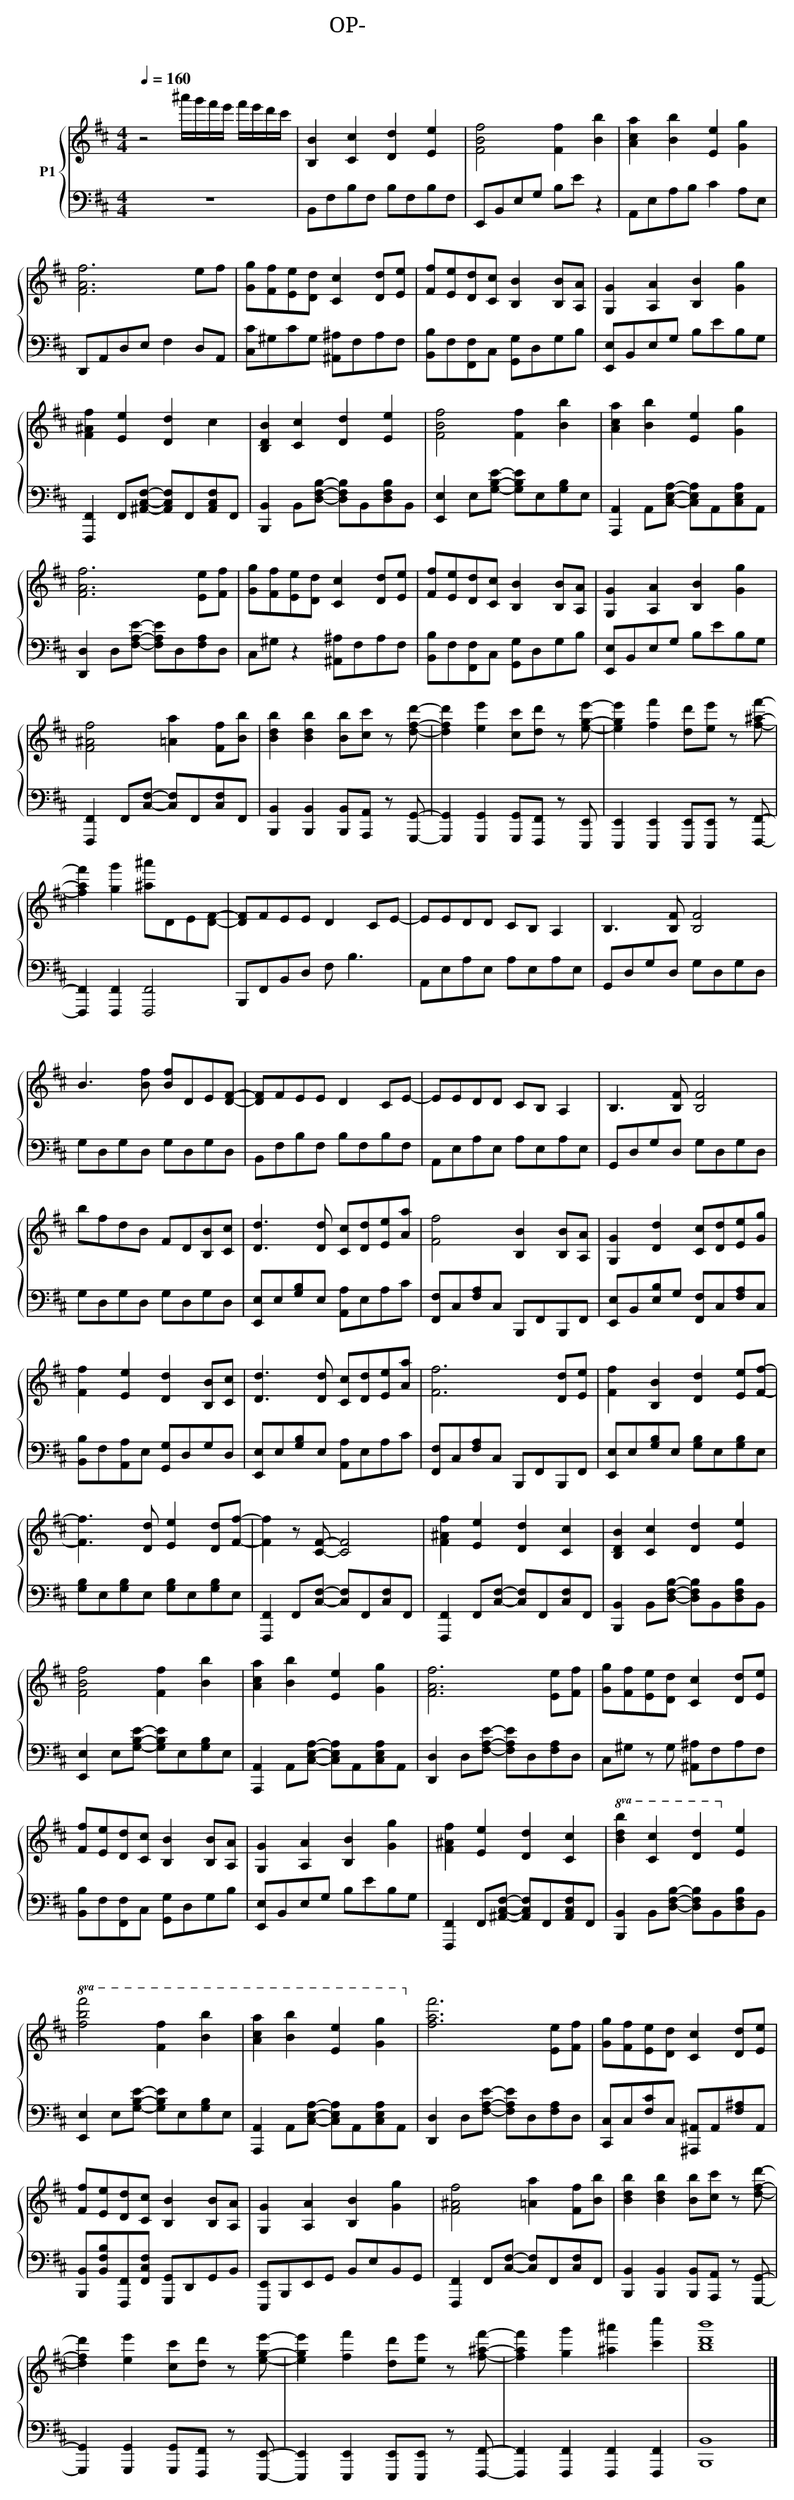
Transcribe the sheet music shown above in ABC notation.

X:1
T:七大罪OP-热情
C:瓦修 编制
%%score { 1 | 2 }
L:1/8
Q:1/4=160
M:4/4
K:D
V:1 treble nm="P1"
V:2 bass
V:1
 z4 ^a'/g'/f'/e'/ f'/e'/d'/c'/ | [B,B]2 [Cc]2 [Dd]2 [Ee]2 | [FBf]4 [Ff]2 [Bb]2 | %3
 [Aca]2 [Bb]2 [Ee]2 [Gg]2 |$ [FAf]6 ef | [Gg][Ff][Ee][Dd] [Cc]2 [Dd][Ee] | %6
 [Ff][Ee][Dd][Cc] [B,B]2 [B,B][A,A] | [G,G]2 [A,A]2 [B,B]2 [Gg]2 |$ [F^Af]2 [Ee]2 [Dd]2 c2 | %9
 [B,DB]2 [Cc]2 [Dd]2 [Ee]2 | [FBf]4 [Ff]2 [Bb]2 | [Aca]2 [Bb]2 [Ee]2 [Gg]2 |$ [FAf]6 [Ee][Ff] | %13
 [Gg][Ff][Ee][Dd] [Cc]2 [Dd][Ee] | [Ff][Ee][Dd][Cc] [B,B]2 [B,B][A,A] | %15
 [G,G]2 [A,A]2 [B,B]2 [Gg]2 |$ [F^Af]4 [=Aa]2 [Ff][Bb] | [Bdb]2 [Bdb]2 [Bb][cc'] z [d-f-d'-]- | %18
 [dfd']2 [ee']2 [cc'][dd'] z [e-g-e'-]- | [ege']2 [ff']2 [dd'][ee'] z [f-^a-f'-]- |$ %20
 [faf']2 [gg']2 [^a^a']DE[D-F-]- | [DF]FEE D2 CE- | EEDD CB, A,2 | B,3 [B,F] [B,F]4 |$ %24
 B3 [Bf] [Bf]DE[D-F-]- | [DF]FEE D2 CE- | EEDD CB, A,2 | B,3 [B,F] [B,F]4 |$ bfdB FD[B,B][Cc] | %29
 [Dd]3 [Dd] [Cc][Dd][Ee][Aa] | [Ff]4 [B,B]2 [B,B][A,A] | [G,G]2 [Dd]2 [Cc][Dd][Ee][Gg] |$ %32
 [Ff]2 [Ee]2 [Dd]2 [B,B][Cc] | [Dd]3 [Dd] [Cc][Dd][Ee][Aa] | [Ff]6 [Dd][Ee] | %35
 [Ff]2 [B,B]2 [Dd]2 [Ee][F-f-]- |$ [Ff]3 [Dd] [Ee]2 [Dd][F-f-]- | [Ff]2 z [C-F-]- [CF]4 | %38
 [F^Af]2 [Ee]2 [Dd]2 [Cc]2 | [B,DB]2 [Cc]2 [Dd]2 [Ee]2 |$ [FBf]4 [Ff]2 [Bb]2 | %41
 [Aca]2 [Bb]2 [Ee]2 [Gg]2 | [FAf]6 [Ee][Ff] | [Gg][Ff][Ee][Dd] [Cc]2 [Dd][Ee] |$ %44
 [Ff][Ee][Dd][Cc] [B,B]2 [B,B][A,A] | [G,G]2 [A,A]2 [B,B]2 [Gg]2 | [F^Af]2 [Ee]2 [Dd]2 [Cc]2 | %47
!8va(! [Bdb]2 [cc']2 [dd']2!8va)! [ee']2 |$!8va(! [fbf']4 [ff']2 [bb']2 | %49
 [ac'a']2 [bb']2 [ee']2 [gg']2!8va)! | [faf']6 [Ee][Ff] | [Gg][Ff][Ee][Dd] [Cc]2 [Dd][Ee] |$ %52
 [Ff][Ee][Dd][Cc] [B,B]2 [B,B][A,A] | [G,G]2 [A,A]2 [B,B]2 [Gg]2 | [F^Af]4 [=Aa]2 [Ff][Bb] | %55
 [Bdb]2 [Bdb]2 [Bb][cc'] z [d-f-d'-]- |$ [dfd']2 [ee']2 [cc'][dd'] z [e-g-e'-]- | %57
 [ege']2 [ff']2 [dd'][ee'] z [f-^a-f'-]- | [faf']2 [gg']2 [^a^a']2 [c'c'']2 | [bd'b']8 |] %60
V:2
 z8 | B,,F,B,F, B,F,B,F, | E,,B,,E,G, B,E z2 | A,,E,A,B, C2 A,E, |$ D,,A,,D,E, F,2 D,A,, | %5
 [C,C]^G,CG, [^A,,^A,]F,A,F, | [B,,B,]F,[F,,F,]C, [G,,G,]D,G,B, | [E,,E,]B,,E,G, B,EB,G, |$ %8
 [F,,,F,,]2 F,,[^A,,-C,-F,-]- [A,,C,F,]F,,[A,,C,F,]F,, | %9
 [B,,,B,,]2 B,,[D,-F,-B,-]- [D,F,B,]B,,[D,F,B,]B,, | [E,,E,]2 E,[G,-B,-E-]- [G,B,E]E,[G,B,]E, | %11
 [A,,,A,,]2 A,,[C,-E,-A,-]- [C,E,A,]A,,[C,E,A,]A,, |$ [D,,D,]2 D,[F,-A,-E-]- [F,A,E]D,[F,A,]D, | %13
 C,^G, z2 [^A,,^A,]F,A,F, | [B,,B,]F,[F,,F,]C, [G,,G,]D,G,B, | [E,,E,]B,,E,G, B,EB,G, |$ %16
 [F,,,F,,]2 F,,[C,-F,-]- [C,F,]F,,[C,F,]F,, | %17
 [B,,,B,,]2 [B,,,B,,]2 [B,,,B,,][A,,,A,,] z [G,,,-G,,-]- | %18
 [G,,,G,,]2 [G,,,G,,]2 [G,,,G,,][F,,,F,,] z [E,,,E,,] | %19
 [E,,,E,,]2 [E,,,E,,]2 [E,,,E,,][E,,,E,,] z [F,,,-F,,-]- |$ [F,,,F,,]2 [F,,,F,,]2 [F,,,F,,]4 | %21
 B,,,F,,B,,D, F, B,3 | A,,E,A,E, A,E,A,E, | G,,D,G,D, G,D,G,D, |$ G,D,G,D, G,D,G,D, | %25
 B,,F,B,F, B,F,B,F, | A,,E,A,E, A,E,A,E, | G,,D,G,D, G,D,G,D, |$ G,D,G,D, G,D,G,D, | %29
 [E,,E,]E,[G,B,]E, [A,,A,]E,A,C | [F,,F,]C,[F,A,]C, B,,,F,,B,,,F,, | %31
 [E,,E,]B,,[E,B,]G, [F,,F,]C,[F,A,]C, |$ [B,,B,]F,[A,,A,]E, [G,,G,]D,G,D, | %33
 [E,,E,]E,[G,B,]E, [A,,A,]E,A,C | [F,,F,]C,[F,A,]C, B,,,F,,B,,,F,, | %35
 [E,,E,]E,[G,B,]E, [G,B,]E,[G,B,]E, |$ [G,B,]E,[G,B,]E, [G,B,]E,[G,B,]E, | %37
 [F,,,F,,]2 F,,[C,-F,-]- [C,F,]F,,[C,F,]F,, | [F,,,F,,]2 F,,[C,-F,-]- [C,F,]F,,[C,F,]F,, | %39
 [B,,,B,,]2 B,,[D,-F,-B,-]- [D,F,B,]B,,[D,F,B,]B,, |$ [E,,E,]2 E,[G,-B,-E-]- [G,B,E]E,[G,B,]E, | %41
 [A,,,A,,]2 A,,[C,-E,-A,-]- [C,E,A,]A,,[C,E,A,]A,, | [D,,D,]2 D,[F,-A,-E-]- [F,A,E]D,[F,A,]D, | %43
 C,^G, z G, [^A,,^A,]F,A,F, |$ [B,,B,]F,[F,,F,]C, [G,,G,]D,G,B, | [E,,E,]B,,E,G, B,EB,G, | %46
 [F,,,F,,]2 F,,[^A,,-C,-F,-]- [A,,C,F,]F,,[A,,C,F,]F,, | %47
 [B,,,B,,]2 B,,[D,-F,-B,-]- [D,F,B,]B,,[D,F,B,]B,, |$ [E,,E,]2 E,[G,-B,-E-]- [G,B,E]E,[G,B,]E, | %49
 [A,,,A,,]2 A,,[C,-E,-A,-]- [C,E,A,]A,,[C,E,A,]A,, | [D,,D,]2 D,[F,-A,-E-]- [F,A,E]D,[F,A,]D, | %51
 [C,,C,]C,[F,C]C, [^A,,,^A,,]A,,[F,^A,]A,, |$ %52
 [B,,,B,,][B,,F,B,][F,,,F,,][F,,C,F,] [G,,,G,,]D,,G,,B,, | [E,,,E,,]B,,,E,,G,, B,,E,B,,G,, | %54
 [F,,,F,,]2 F,,[C,-F,-]- [C,F,]F,,[C,F,]F,, | %55
 [B,,,B,,]2 [B,,,B,,]2 [B,,,B,,][A,,,A,,] z [G,,,-G,,-]- |$ %56
 [G,,,G,,]2 [G,,,G,,]2 [G,,,G,,][F,,,F,,] z [E,,,-E,,-]- | %57
 [E,,,E,,]2 [E,,,E,,]2 [E,,,E,,][E,,,E,,] z [F,,,-F,,-]- | %58
 [F,,,F,,]2 [F,,,F,,]2 [F,,,F,,]2 [F,,,F,,]2 | [B,,,B,,]8 |] %60
